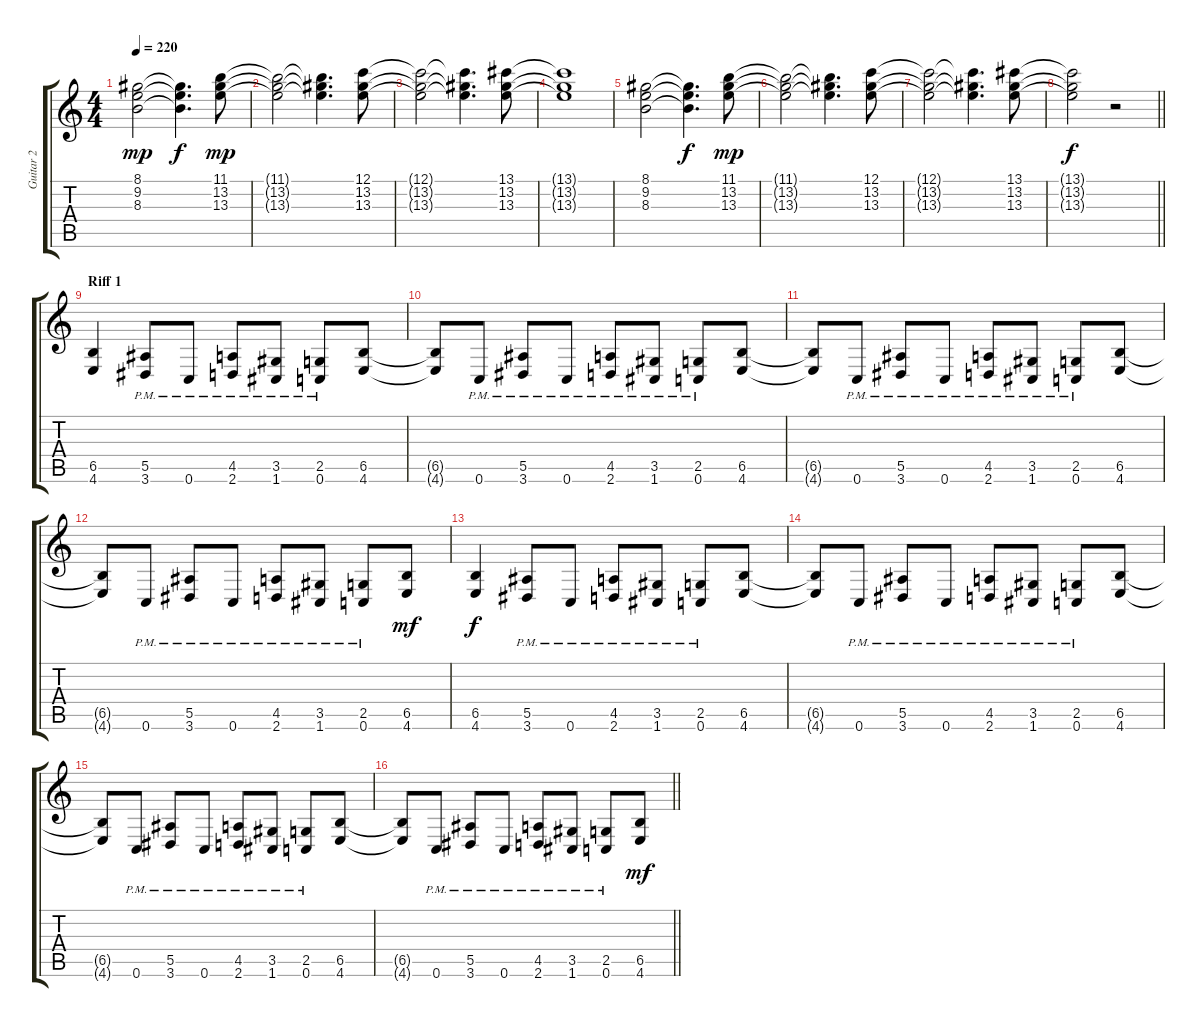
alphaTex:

\track ("Guitar 2" "Guitar 2") {instrument overdrivenguitar}
\staff {score tabs}
\tuning (C4 G3 Eb3 Bb2 F2 C2) {hide}
\ts (4 4)
\tempo 220
\clef g2
\ks c
(8.1 9.2 8.3).2{dy mp} (8.1{t} 9.2{t} 8.3{t}).4{d dy f} (11.1 13.2 13.3).8{dy mp} |
(11.1{t} 13.2{t} 13.3{t}).2 (11.1{t} 13.2{t} 13.3{t}).4{d} (12.1 13.2 13.3).8 |
(12.1{t} 13.2{t} 13.3{t}).2 (12.1{t} 13.2{t} 13.3{t}).4{d} (13.1 13.2 13.3).8 |
(13.1{t} 13.2{t} 13.3{t}).1 |
(8.1 9.2 8.3).2 (8.1{t} 9.2{t} 8.3{t}).4{d dy f} (11.1 13.2 13.3).8{dy mp} |
(11.1{t} 13.2{t} 13.3{t}).2 (11.1{t} 13.2{t} 13.3{t}).4{d} (12.1 13.2 13.3).8 |
(12.1{t} 13.2{t} 13.3{t}).2 (12.1{t} 13.2{t} 13.3{t}).4{d} (13.1 13.2 13.3).8 |
\barLineRight lightlight
(13.1{t} 13.2{t} 13.3{t}).2{dy f} r.2 |
\section ("" "Riff 1")
(6.5 4.6).4 (5.5{pm} 3.6{pm}).8 0.6{pm}.8 (4.5{pm} 2.6{pm}).8 (3.5{pm} 1.6{pm}).8 (2.5{pm} 0.6{pm}).8 (6.5 4.6).8 |
(6.5{t} 4.6{t}).8 0.6{pm}.8 (5.5{pm} 3.6{pm}).8 0.6{pm}.8 (4.5{pm} 2.6{pm}).8 (3.5{pm} 1.6{pm}).8 (2.5{pm} 0.6{pm}).8 (6.5 4.6).8 |
(6.5{t} 4.6{t}).8 0.6{pm}.8 (5.5{pm} 3.6{pm}).8 0.6{pm}.8 (4.5{pm} 2.6{pm}).8 (3.5{pm} 1.6{pm}).8 (2.5{pm} 0.6{pm}).8 (6.5 4.6).8 |
(6.5{t} 4.6{t}).8 0.6{pm}.8 (5.5{pm} 3.6{pm}).8 0.6{pm}.8 (4.5{pm} 2.6{pm}).8 (3.5{pm} 1.6{pm}).8 (2.5{pm} 0.6{pm}).8 (6.5 4.6).8{dy mf} |
(6.5 4.6).4{dy f} (5.5{pm} 3.6{pm}).8 0.6{pm}.8 (4.5{pm} 2.6{pm}).8 (3.5{pm} 1.6{pm}).8 (2.5{pm} 0.6{pm}).8 (6.5 4.6).8 |
(6.5{t} 4.6{t}).8 0.6{pm}.8 (5.5{pm} 3.6{pm}).8 0.6{pm}.8 (4.5{pm} 2.6{pm}).8 (3.5{pm} 1.6{pm}).8 (2.5{pm} 0.6{pm}).8 (6.5 4.6).8 |
(6.5{t} 4.6{t}).8 0.6{pm}.8 (5.5{pm} 3.6{pm}).8 0.6{pm}.8 (4.5{pm} 2.6{pm}).8 (3.5{pm} 1.6{pm}).8 (2.5{pm} 0.6{pm}).8 (6.5 4.6).8 |
\barLineRight lightlight
(6.5{t} 4.6{t}).8 0.6{pm}.8 (5.5{pm} 3.6{pm}).8 0.6{pm}.8 (4.5{pm} 2.6{pm}).8 (3.5{pm} 1.6{pm}).8 (2.5{pm} 0.6{pm}).8 (6.5 4.6).8{dy mf}
